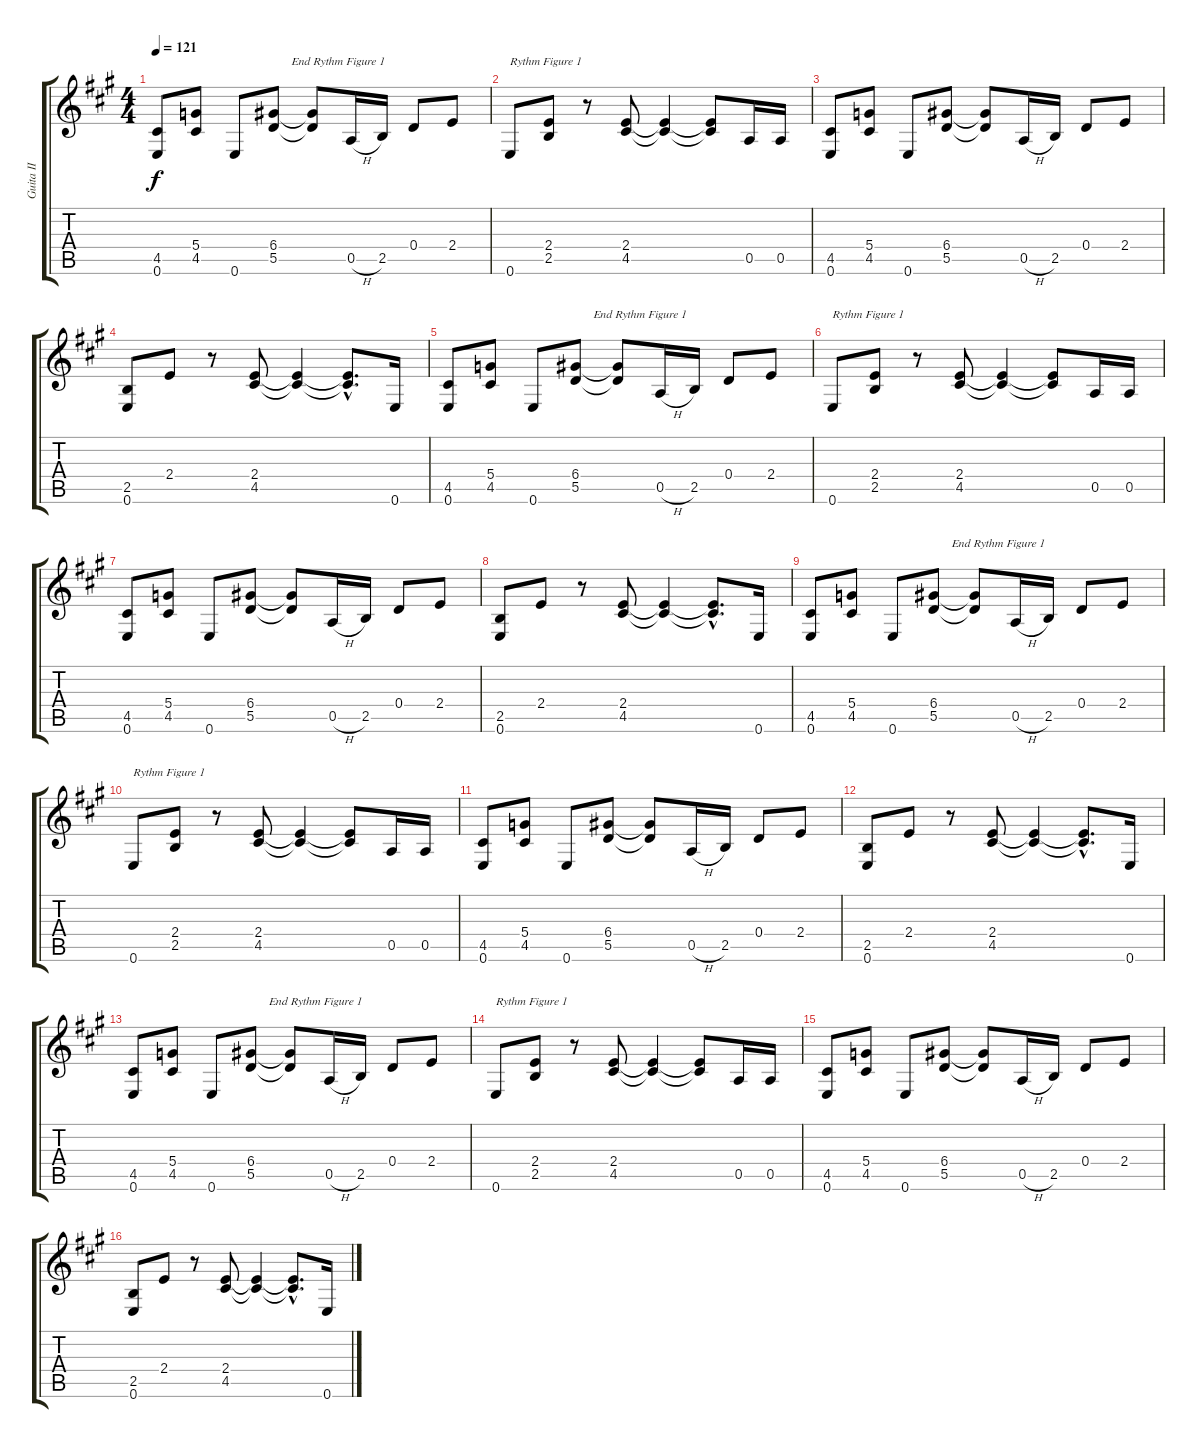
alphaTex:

\track ("Guita II" "Guita II") {instrument distortionguitar}
\staff {score tabs}
\tuning (E4 B3 G3 D3 A2 E2) {hide}
\ts (4 4)
\tempo 121
\clef g2
\ks a
(4.5 0.6).8{dy f} (5.4 4.5).8 0.6.8 (6.4 5.5).8{txt "      End Rythm Figure 1"} (6.4{t} 5.5{t}).8 0.5{h}.16 2.5.16 0.4.8 2.4.8 |
0.6.8{txt "Rythm Figure 1"} (2.4 2.5).8 r.8 (2.4 4.5).8 (2.4{t} 4.5{t}).4 (2.4{t} 4.5{t}).8 0.5.16 0.5.16 |
(4.5 0.6).8 (5.4 4.5).8 0.6.8 (6.4 5.5).8 (6.4{t} 5.5{t}).8 0.5{h}.16 2.5.16 0.4.8 2.4.8 |
(2.5 0.6).8 2.4.8 r.8 (2.4 4.5).8 (2.4{t} 4.5{t}).4 (2.4{hac t} 4.5{hac t}).8{d} 0.6.16 |
(4.5 0.6).8 (5.4 4.5).8 0.6.8 (6.4 5.5).8{txt "      End Rythm Figure 1"} (6.4{t} 5.5{t}).8 0.5{h}.16 2.5.16 0.4.8 2.4.8 |
0.6.8{txt "Rythm Figure 1"} (2.4 2.5).8 r.8 (2.4 4.5).8 (2.4{t} 4.5{t}).4 (2.4{t} 4.5{t}).8 0.5.16 0.5.16 |
(4.5 0.6).8 (5.4 4.5).8 0.6.8 (6.4 5.5).8 (6.4{t} 5.5{t}).8 0.5{h}.16 2.5.16 0.4.8 2.4.8 |
(2.5 0.6).8 2.4.8 r.8 (2.4 4.5).8 (2.4{t} 4.5{t}).4 (2.4{hac t} 4.5{hac t}).8{d} 0.6.16 |
(4.5 0.6).8 (5.4 4.5).8 0.6.8 (6.4 5.5).8{txt "      End Rythm Figure 1"} (6.4{t} 5.5{t}).8 0.5{h}.16 2.5.16 0.4.8 2.4.8 |
0.6.8{txt "Rythm Figure 1"} (2.4 2.5).8 r.8 (2.4 4.5).8 (2.4{t} 4.5{t}).4 (2.4{t} 4.5{t}).8 0.5.16 0.5.16 |
(4.5 0.6).8 (5.4 4.5).8 0.6.8 (6.4 5.5).8 (6.4{t} 5.5{t}).8 0.5{h}.16 2.5.16 0.4.8 2.4.8 |
(2.5 0.6).8 2.4.8 r.8 (2.4 4.5).8 (2.4{t} 4.5{t}).4 (2.4{hac t} 4.5{hac t}).8{d} 0.6.16 |
(4.5 0.6).8 (5.4 4.5).8 0.6.8 (6.4 5.5).8{txt "      End Rythm Figure 1"} (6.4{t} 5.5{t}).8 0.5{h}.16 2.5.16 0.4.8 2.4.8 |
0.6.8{txt "Rythm Figure 1"} (2.4 2.5).8 r.8 (2.4 4.5).8 (2.4{t} 4.5{t}).4 (2.4{t} 4.5{t}).8 0.5.16 0.5.16 |
(4.5 0.6).8 (5.4 4.5).8 0.6.8 (6.4 5.5).8 (6.4{t} 5.5{t}).8 0.5{h}.16 2.5.16 0.4.8 2.4.8 |
(2.5 0.6).8 2.4.8 r.8 (2.4 4.5).8 (2.4{t} 4.5{t}).4 (2.4{hac t} 4.5{hac t}).8{d} 0.6.16
